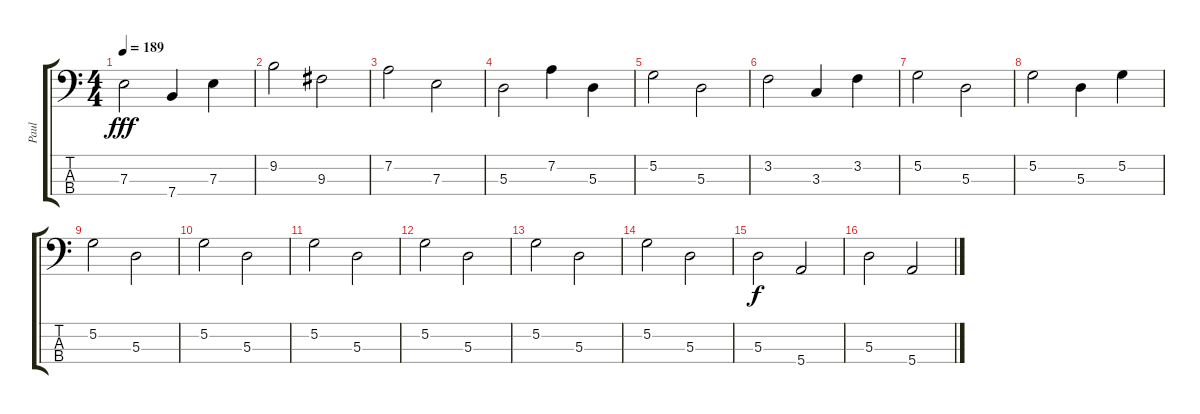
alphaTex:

\track ("Paul" "Paul") {instrument electricbassfinger}
\staff {score tabs}
\tuning (G2 D2 A1 E1) {hide}
\ts (4 4)
\tempo 189
\clef f4
\ks c
7.3.2{dy fff} 7.4.4 7.3.4 |
9.2.2 9.3.2 |
7.2.2 7.3.2 |
5.3.2 7.2.4 5.3.4 |
5.2.2 5.3.2 |
3.2.2 3.3.4 3.2.4 |
5.2.2 5.3.2 |
5.2.2 5.3.4 5.2.4 |
5.2.2 5.3.2 |
5.2.2 5.3.2 |
5.2.2 5.3.2 |
5.2.2 5.3.2 |
5.2.2 5.3.2 |
5.2.2 5.3.2 |
5.3.2{dy f} 5.4.2 |
5.3.2 5.4.2
